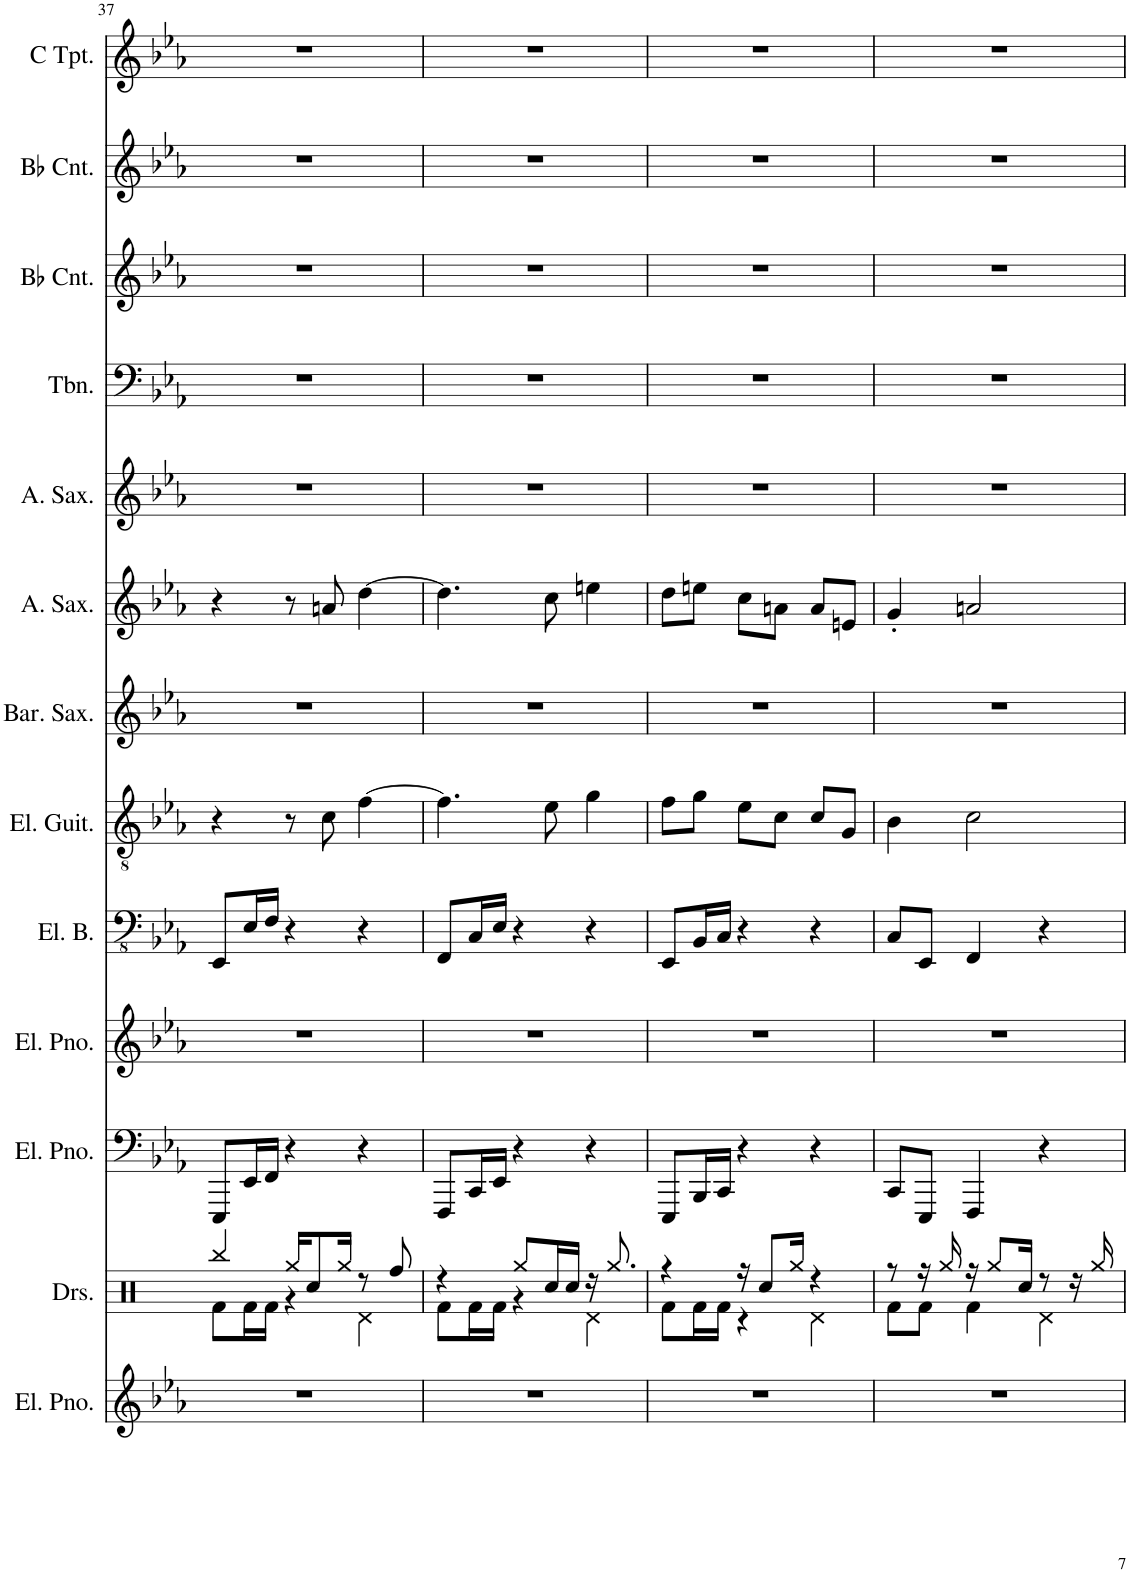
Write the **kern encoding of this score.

**kern	**kern	**kern	**kern	**kern	**kern	**kern	**kern	**kern	**kern	**kern	**kern	**kern	**kern
*part14	*part13	*part12	*part11	*part10	*part9	*part8	*part7	*part6	*part5	*part4	*part3	*part2	*part1
*staff14	*staff13	*staff12	*staff11	*staff10	*staff9	*staff8	*staff7	*staff6	*staff5	*staff4	*staff3	*staff2	*staff1
*I"Electric Piano	*I"Drumset	*I"Electric Piano	*I"Electric Piano	*I"5-str. Electric Bass	*I"Electric Guitar	*I"Baritone Saxophone	*I"Tenor Saxophone	*I"Alto Saxophone	*I"Alto Saxophone	*I"Trombone	*I"Bb Cornet	*I"Bb Cornet	*I"C Trumpet
*I'El. Pno.	*I'Drs.	*I'El. Pno.	*I'El. Pno.	*I'El. B.	*I'El. Guit.	*I'Bar. Sax.	*I'T. Sax.	*I'A. Sax.	*I'A. Sax.	*I'Tbn.	*I'Bb Cnt.	*I'Bb Cnt.	*I'C Tpt.
!!LO:PB:g=z
*clefG2	*clefX	*clefF4	*clefG2	*clefFv4	*clefGv2	*clefG2	*clefG2	*clefG2	*clefG2	*clefF4	*clefG2	*clefG2	*clefG2
*	*	*	*	*	*	*Trd12c21	*Trd8c14	*Trd5c9	*Trd5c9	*	*Trd1c2	*Trd1c2	*
*k[b-e-a-]	*k[]	*k[b-e-a-]	*k[b-e-a-]	*k[b-e-a-]	*k[b-e-a-]	*k[b-e-a-]	*k[b-e-a-]	*k[b-e-a-]	*k[b-e-a-]	*k[b-e-a-]	*k[b-e-a-]	*k[b-e-a-]	*k[b-e-a-]
*M3/4	*M3/4	*M3/4	*M3/4	*M3/4	*M3/4	*M3/4	*M3/4	*M3/4	*M3/4	*M3/4	*M3/4	*M3/4	*M3/4
=37	=37	=37	=37	=37	=37	=37	=37	=37	=37	=37	=37	=37	=37
*	*^	*	*	*	*	*	*	*	*	*	*	*	*
2.r	4Rbb/	8Rf\L	8EEE-/L	2.r	8EEE-/L	4r	2.r	4r	4r	2.r	2.r	2.r	2.r	2.r
.	.	16Rf\L	16EE-/L	.	16EE-/L	.	.	.	.	.	.	.	.	.
.	.	16Rf\JJ	16FF/JJ	.	16FF/JJ	.	.	.	.	.	.	.	.	.
.	16Rgg/KL	4r	4r	.	4r	8r	.	8r	8r	.	.	.	.	.
.	8Rcc/	.	.	.	.	.	.	.	.	.	.	.	.	.
.	.	.	.	.	.	8c\	.	8dd	8an/	.	.	.	.	.
.	16Rgg/Jk	.	.	.	.	.	.	.	.	.	.	.	.	.
.	8r	4Rd\	4r	.	4r	[4f\	.	[4gg	[4dd\	.	.	.	.	.
.	8Rff/	.	.	.	.	.	.	.	.	.	.	.	.	.
=38	=38	=38	=38	=38	=38	=38	=38	=38	=38	=38	=38	=38	=38	=38
2.r	4r	8Rf\L	8FFF/L	2.r	8FFF/L	4.f\]	2.r	4.gg]	4.dd\]	2.r	2.r	2.r	2.r	2.r
.	.	16Rf\L	16CC/L	.	16CC/L	.	.	.	.	.	.	.	.	.
.	.	16Rf\JJ	16EE-/JJ	.	16EE-/JJ	.	.	.	.	.	.	.	.	.
.	8Rgg/L	4r	4r	.	4r	.	.	.	.	.	.	.	.	.
.	16Rcc/L	.	.	.	.	8e-\	.	8ff	8cc\	.	.	.	.	.
.	16Rcc/JJ	.	.	.	.	.	.	.	.	.	.	.	.	.
.	16r	4Rd\	4r	.	4r	4g\	.	4aan	4een\	.	.	.	.	.
.	8.Rgg/	.	.	.	.	.	.	.	.	.	.	.	.	.
=39	=39	=39	=39	=39	=39	=39	=39	=39	=39	=39	=39	=39	=39	=39
2.r	4r	8Rf\L	8EEE-/L	2.r	8EEE-/L	8f\L	2.r	8gg\L	8dd\L	2.r	2.r	2.r	2.r	2.r
.	.	16Rf\L	16BBB-/L	.	16BBB-/L	8g\J	.	8aan\J	8een\J	.	.	.	.	.
.	.	16Rf\JJ	16CC/JJ	.	16CC/JJ	.	.	.	.	.	.	.	.	.
.	16r	4r	4r	.	4r	8e-\L	.	8ff\L	8cc\L	.	.	.	.	.
.	8Rcc/L	.	.	.	.	.	.	.	.	.	.	.	.	.
.	.	.	.	.	.	8c\J	.	8dd\J	8an\J	.	.	.	.	.
.	16Rgg/Jk	.	.	.	.	.	.	.	.	.	.	.	.	.
.	4r	4Rd\	4r	.	4r	8c/L	.	8dd\L	8a/L	.	.	.	.	.
.	.	.	.	.	.	8G/J	.	8an\J	8en/J	.	.	.	.	.
=40	=40	=40	=40	=40	=40	=40	=40	=40	=40	=40	=40	=40	=40	=40
2.r	8r	8Rf\L	8CC/L	2.r	8CC/L	4B-\	2.r	4cc'	4g'/	2.r	2.r	2.r	2.r	2.r
.	16r	8Rf\J	8EEE-/J	.	8EEE-/J	.	.	.	.	.	.	.	.	.
.	16Rgg/	.	.	.	.	.	.	.	.	.	.	.	.	.
.	16r	4Rf\	4FFF/	.	4FFF/	2c\	.	2dd	2an/	.	.	.	.	.
.	8Rgg/L	.	.	.	.	.	.	.	.	.	.	.	.	.
.	16Rcc/Jk	.	.	.	.	.	.	.	.	.	.	.	.	.
.	8r	4Rd\	4r	.	4r	.	.	.	.	.	.	.	.	.
.	16r	.	.	.	.	.	.	.	.	.	.	.	.	.
.	16Rgg/	.	.	.	.	.	.	.	.	.	.	.	.	.
*	*v	*v	*	*	*	*	*	*	*	*	*	*	*	*
=	=	=	=	=	=	=	=	=	=	=	=	=	=
*-	*-	*-	*-	*-	*-	*-	*-	*-	*-	*-	*-	*-	*-
